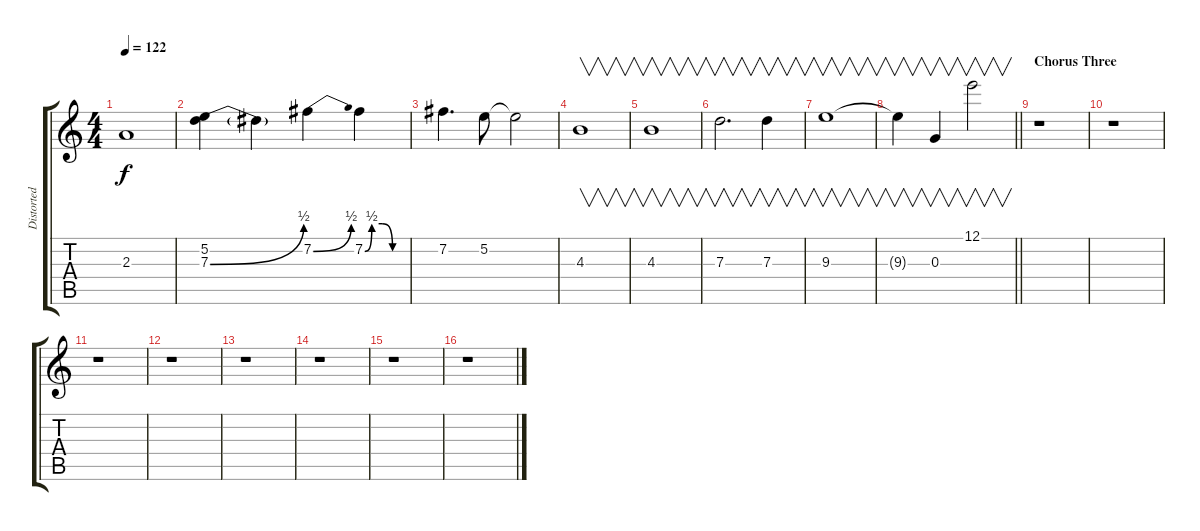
\track ("Distorted Guitar" "Distorted ") {instrument distortionguitar}
\staff {score tabs}
\tuning (E4 B3 G3 D3 A2 E2) {hide}
\ts (4 4)
\tempo 122
\clef g2
\ks c
2.3{t}.1{dy f} |
(5.2 7.3{be (bend 0 0 60 2)}).4 7.3{t}.4 7.2{be (bend 0 0 60 2)}.4 7.2{be (custom 0 0 10 2 25 2 40 0 60 0)}.4 |
7.2.4{d} 5.2.8 5.2{t}.2 |
4.3.1{v} |
4.3.1{v} |
7.3.2{v d} 7.3.4{v} |
9.3.1{v} |
\barLineRight lightlight
9.3{t}.4{v} 0.3.4{v} 12.1.2{v} |
\section ("" "Chorus Three")
r.1 |
r.1 |
r.1 |
r.1 |
r.1 |
r.1 |
r.1 |
r.1
